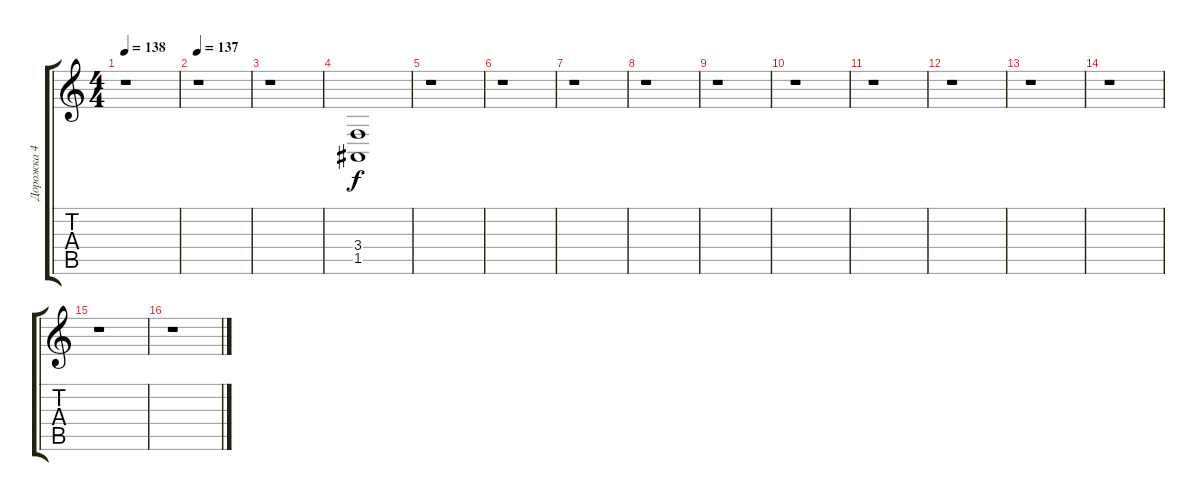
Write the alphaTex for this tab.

\track ("Дорожка 4" "Дорожка 4") {instrument stringensemble1}
\staff {score tabs}
\tuning (E4 B3 G3 D3 A2 E2) {hide}
\ts (4 4)
\tempo 138
\clef g2
\ks c
r.1{dy f} |
\tempo 137
r.1 |
r.1 |
(3.4 1.5).1 |
r.1 |
r.1 |
r.1 |
r.1 |
r.1 |
r.1 |
r.1 |
r.1 |
r.1 |
r.1 |
r.1 |
r.1
